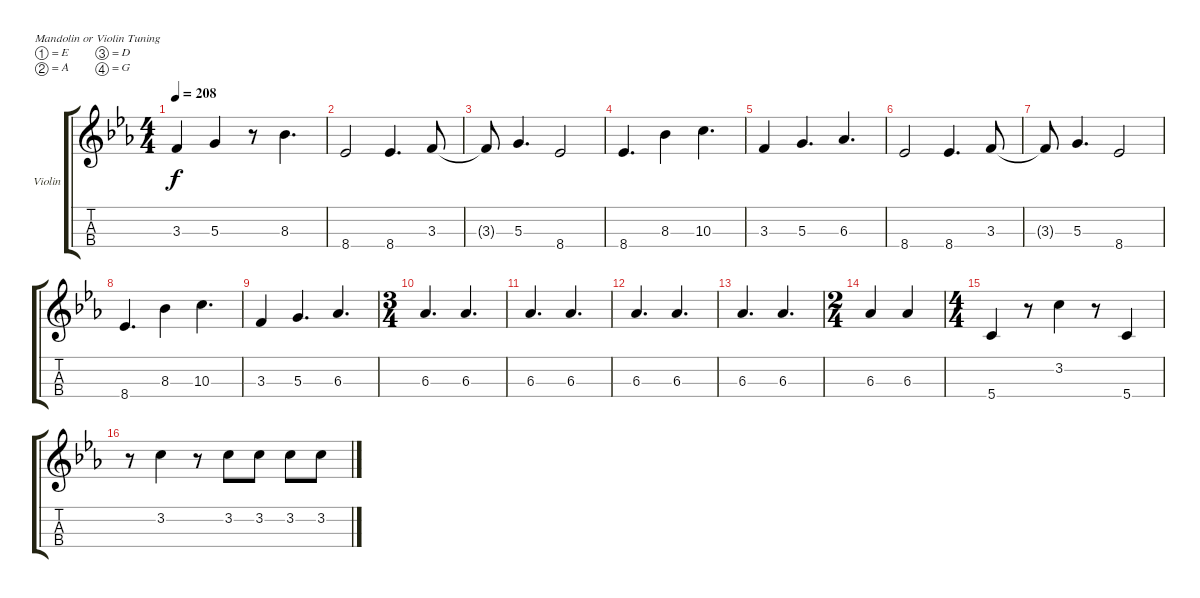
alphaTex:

\defaultSystemsLayout 4
\bracketExtendMode groupsimilarinstruments
\firstSystemTrackNameOrientation horizontal
\otherSystemsTrackNameOrientation horizontal
\track ("Violin" "Violin") {instrument violin}
\staff {score tabs}
\tuning (E5 A4 D4 G3)
\ts (4 4)
\tempo 208
\clef g2
\ks eb
3.3.4{dy f} 5.3.4 r.8 8.3.4{d} |
8.4.2 8.4.4{d} 3.3.8 |
3.3{t}.8 5.3.4{d} 8.4.2 |
8.4.4{d} 8.3.4 10.3.4{d} |
3.3.4 5.3.4{d} 6.3.4{d} |
8.4.2 8.4.4{d} 3.3.8 |
3.3{t}.8 5.3.4{d} 8.4.2 |
8.4.4{d} 8.3.4 10.3.4{d} |
3.3.4 5.3.4{d} 6.3.4{d} |
\ts (3 4)
6.3.4{d} 6.3.4{d} |
6.3.4{d} 6.3.4{d} |
6.3.4{d} 6.3.4{d} |
6.3.4{d} 6.3.4{d} |
\ts (2 4)
6.3.4 6.3.4 |
\ts (4 4)
5.4.4 r.8 3.2.4 r.8 5.4.4 |
r.8 3.2.4 r.8 3.2.8 3.2.8 3.2.8 3.2.8
